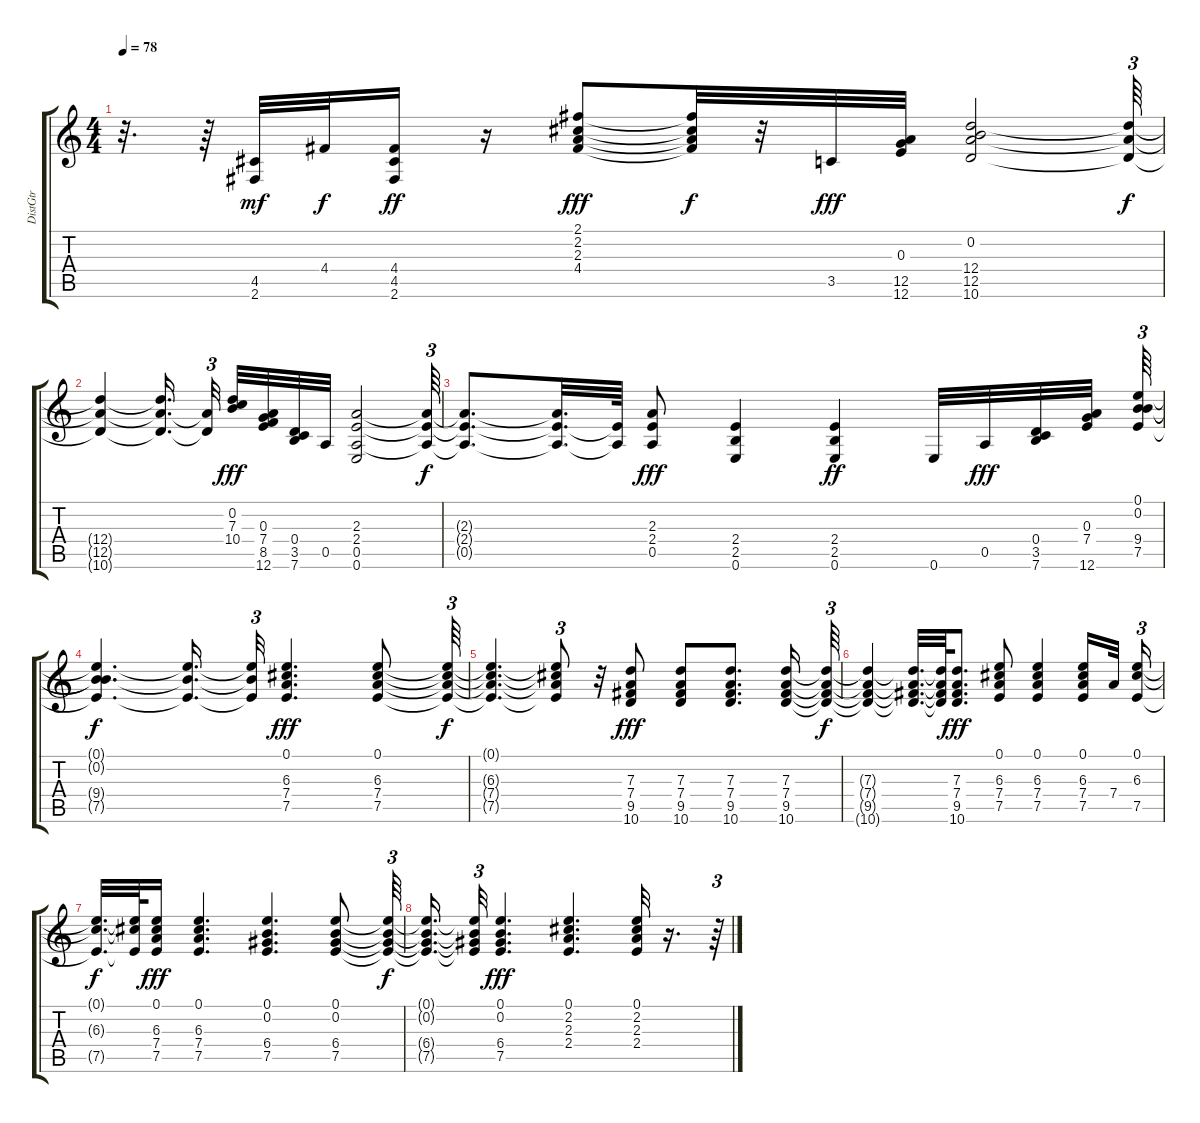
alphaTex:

\track ("DistGtr" "DistGtr") {instrument distortionguitar}
\staff {score tabs}
\tuning (E4 B3 G3 D3 A2 E2) {hide}
\ts (4 4)
\tempo 78
\clef g2
\ks c
r.32{d dy ff} r.64 (4.5 2.6).32{dy mf} 4.4.32{dy f} (4.4 4.5 2.6).16{dy ff} r.16 (2.1 2.2 2.3 4.4).8{dy fff} (2.1{t} 2.2{t} 2.3{t} 4.4{t}).32{dy f} r.32 3.5.32{dy fff} (0.3 12.5 12.6).32 (0.2 12.4 12.5 10.6).2 (12.4{t} 12.5{t} 10.6{t}).64{tu (3 2) dy f} |
(12.4{t} 12.5{t} 10.6{t}).4 (12.4{t} 12.5{t} 10.6{t}).16{d} (12.5{t} 10.6{t}).32{tu (3 2)} (0.2 7.3 10.4).32{dy fff} (0.3 7.4 8.5 12.6).32 (0.4 3.5 7.6).32 0.5.32 (2.3 2.4 0.5 0.6).2 (2.3{t} 2.4{t} 0.5{t}).64{tu (3 2) dy f} |
(2.3{t} 2.4{t} 0.5{t}).8{d} (2.3{t} 2.4{t} 0.5{t}).32{d} (2.4{t} 0.5{t}).64 (2.3 2.4 0.5).8{dy fff} (2.4 2.5 0.6).4 (2.4 2.5 0.6).4{dy ff} 0.6.32 0.5.32{dy fff} (0.4 3.5 7.6).32 (0.3 7.4 12.6).32 (0.1 0.2 9.4 7.5).64{tu (3 2)} |
(0.1{t} 0.2{t} 9.4{t} 7.5{t}).4{d dy f} (0.1{t} 0.2{t} 7.5{t}).16{d} (0.1{t} 0.2{t} 7.5{t}).32{tu (3 2)} (0.1 6.3 7.4 7.5).4{d dy fff volume 8} (0.1 6.3 7.4 7.5).8 (0.1{t} 6.3{t} 7.4{t} 7.5{t}).64{tu (3 2) dy f} |
(0.1{t} 6.3{t} 7.4{t} 7.5{t}).4{d} (0.1{t} 6.3{t} 7.4{t} 7.5{t}).8{tu (3 2)} r.32 (7.3 7.4 9.5 10.6).8{dy fff} (7.3 7.4 9.5 10.6).8 (7.3 7.4 9.5 10.6).8{d} (7.3 7.4 9.5 10.6).16 (7.3{t} 7.4{t} 9.5{t} 10.6{t}).64{tu (3 2) dy f} |
(7.3{t} 7.4{t} 9.5{t} 10.6{t}).4 (7.3{t} 7.4{t} 9.5{t} 10.6{t}).32{d} (7.3{t} 7.4{t} 9.5{t} 10.6{t}).64 (7.3 7.4 9.5 10.6).8{d dy fff} (0.1 6.3 7.4 7.5).8 (0.1 6.3 7.4 7.5).4 (0.1 6.3 7.4 7.5).16 7.4.32 (0.1 6.3 7.5).16{tu (3 2)} |
(0.1{t} 6.3{t} 7.5{t}).32{d dy f} (0.1{t} 6.3{t} 7.5{t}).64 (0.1 6.3 7.4 7.5).16{dy fff} (0.1 6.3 7.4 7.5).4{d} (0.1 0.2 6.4 7.5).4{d} (0.1 0.2 6.4 7.5).8 (0.1{t} 0.2{t} 6.4{t} 7.5{t}).64{tu (3 2) dy f} |
(0.1{t} 0.2{t} 6.4{t} 7.5{t}).16{d} (0.1{t} 0.2{t} 6.4{t} 7.5{t}).32{tu (3 2)} (0.1 0.2 6.4 7.5).4{d dy fff} (0.1 2.2 2.3 2.4).4{d} (0.1 2.2 2.3 2.4).32 r.16{d} r.64{tu (3 2)}
